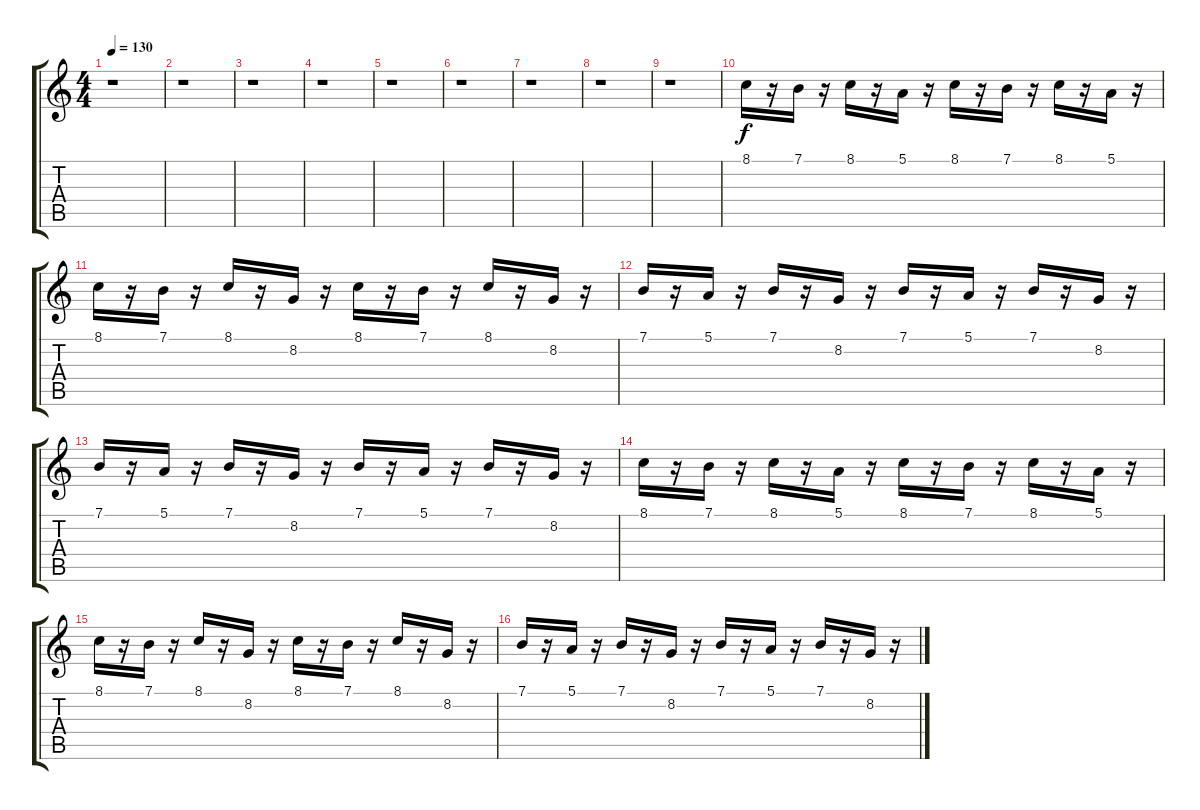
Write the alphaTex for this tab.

\track "" {instrument lead1square}
\staff {score tabs}
\tuning (E4 B3 G3 D3 A2 E2) {hide}
\ts (4 4)
\tempo 130
\clef g2
\ks c
r.1{dy f} |
r.1 |
r.1 |
r.1 |
r.1 |
r.1 |
r.1 |
r.1 |
r.1 |
8.1.16 r.16 7.1.16 r.16 8.1.16 r.16 5.1.16 r.16 8.1.16 r.16 7.1.16 r.16 8.1.16 r.16 5.1.16 r.16 |
8.1.16 r.16 7.1.16 r.16 8.1.16 r.16 8.2.16 r.16 8.1.16 r.16 7.1.16 r.16 8.1.16 r.16 8.2.16 r.16 |
7.1.16 r.16 5.1.16 r.16 7.1.16 r.16 8.2.16 r.16 7.1.16 r.16 5.1.16 r.16 7.1.16 r.16 8.2.16 r.16 |
7.1.16 r.16 5.1.16 r.16 7.1.16 r.16 8.2.16 r.16 7.1.16 r.16 5.1.16 r.16 7.1.16 r.16 8.2.16 r.16 |
8.1.16 r.16 7.1.16 r.16 8.1.16 r.16 5.1.16 r.16 8.1.16 r.16 7.1.16 r.16 8.1.16 r.16 5.1.16 r.16 |
8.1.16 r.16 7.1.16 r.16 8.1.16 r.16 8.2.16 r.16 8.1.16 r.16 7.1.16 r.16 8.1.16 r.16 8.2.16 r.16 |
7.1.16 r.16 5.1.16 r.16 7.1.16 r.16 8.2.16 r.16 7.1.16 r.16 5.1.16 r.16 7.1.16 r.16 8.2.16 r.16
